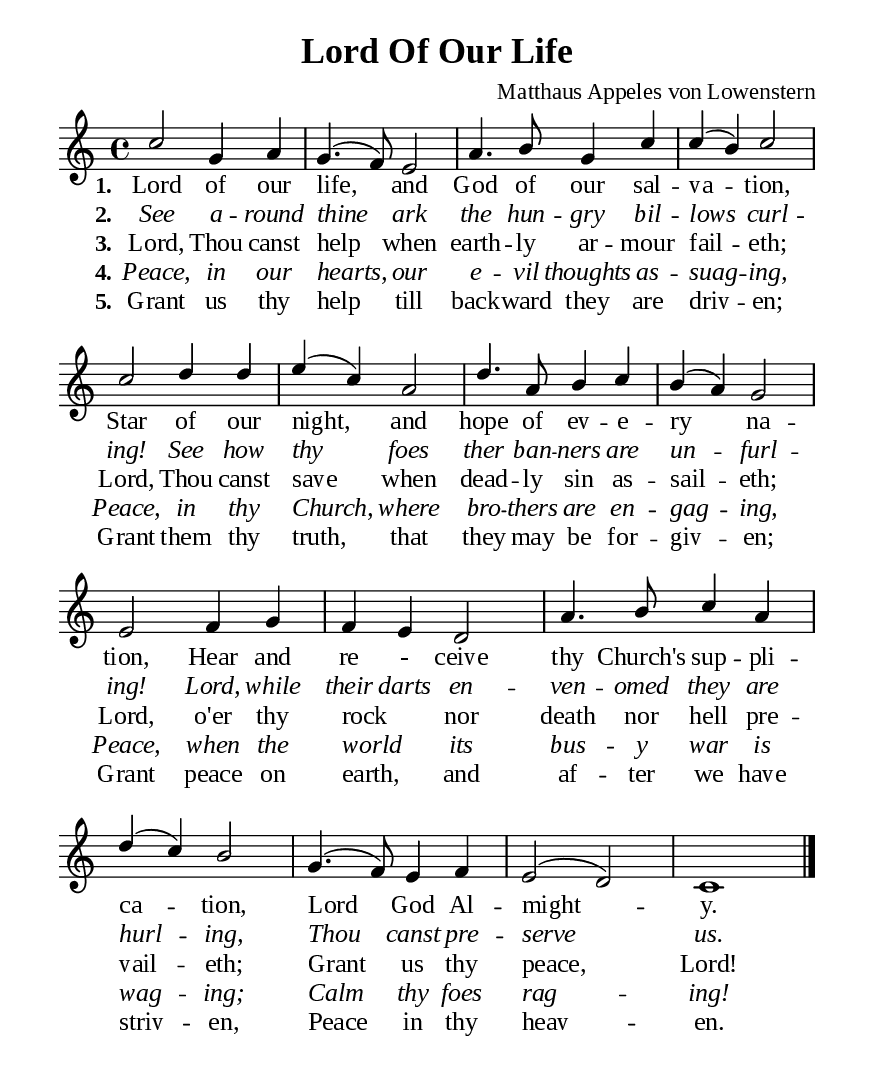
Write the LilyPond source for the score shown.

\version "2.18.2"

\header {
  title = "Lord Of Our Life"
  composer = "Matthaus Appeles von Lowenstern"
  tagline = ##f
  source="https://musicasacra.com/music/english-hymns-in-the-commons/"
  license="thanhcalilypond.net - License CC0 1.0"
}

global= {
  \key c \major
  \time 4/4
  \override Score.BarNumber.break-visibility = ##(#f #f #f)
}

\paper {
  #(set-paper-size "a5")
  top-margin = 10\mm
  bottom-marign = 10\mm
  left-margin = 10\mm
  right-margin = 10\mm
  indent = #0
  #(define fonts
	 (make-pango-font-tree "Liberation Serif"
	 		       "Liberation Serif"
			       "Liberation Serif"
			       (/ 20 20)))
  system-system-spacing = #'((basic-distance . 3) (padding . 3))
}

printItalic = \with {
  \override LyricText.font-shape = #'italic
}

% Verse music
musicVerseSoprano = \relative c' {
  %{	01	%} c'2 g4 a |
  %{	02	%} g4. (f8) e2 |
  %{	03	%} a4. b8 g4 c |
  %{	04	%} c (b) c2 |
  %{	05	%} c2 d4 d |
  %{	06	%} e (c) a2 |
  %{	07	%} d4. a8 b4 c |
  %{	08	%} b (a) g2 |
  %{	09	%} e2 f4 g |
  %{	10	%} f e d2 |
  %{	11	%} a'4. b8 c4 a |
  %{	12	%} d (c) b2 |
  %{	13	%} g4. (f8) e4 f |
  %{	14	%} e2 (d) |
  %{	15	%} c1 \bar "|."
}

% Verse lyrics
verseOne = \lyricmode {
  \set stanza = #"1."
  Lord of our life, and God of our sal -- va -- tion,
  Star of our night, and hope of ev -- e -- ry na -- tion,
  Hear and re - ceive thy Church's sup -- pli -- ca -- tion,
  Lord God Al -- might -- y.
}

verseTwo = \lyricmode {
  \set stanza = #"2."
  See a -- round thine ark the hun -- gry bil -- lows curl -- ing!
  See how thy foes ther ban -- ners are un -- furl -- ing!
  Lord, while their darts en -- ven -- omed they are hurl -- ing,
  Thou canst pre -- serve us.
}

verseThree = \lyricmode {
  \set stanza = #"3."
  Lord, Thou canst help when earth -- ly ar -- mour fail -- eth;
  Lord, Thou canst save when dead -- ly sin as -- sail -- eth;
  Lord, o'er thy rock _ nor death nor hell pre -- vail -- eth;
  Grant us thy peace, Lord!
}

verseFour = \lyricmode {
  \set stanza = #"4."
  Peace, in our hearts, our e -- vil thoughts as -- suag -- ing,
  Peace, in thy Church, where bro -- thers are en -- gag -- ing,
  Peace, when the world _ its bus -- y war is wag -- ing;
  Calm thy foes rag -- ing!
}

verseFive = \lyricmode {
  \set stanza = #"5."
  Grant us thy help till back -- ward they are driv -- en;
  Grant them thy truth, that they may be for -- giv -- en;
  Grant peace on earth, _ and af -- ter we have striv -- en,
  Peace in thy heav -- en.
}

% Layout
\score {
    \new ChoirStaff <<
      \new Staff <<
        \clef "treble"
        \new Voice = "sopranos" { \global \stemUp \slurUp \musicVerseSoprano }
      >>
      \new Lyrics \lyricsto sopranos \verseOne
      \new Lyrics \printItalic \lyricsto sopranos \verseTwo
      \new Lyrics \lyricsto sopranos \verseThree
      \new Lyrics \printItalic \lyricsto sopranos \verseFour
      \new Lyrics \lyricsto sopranos \verseFive
    >>
}
